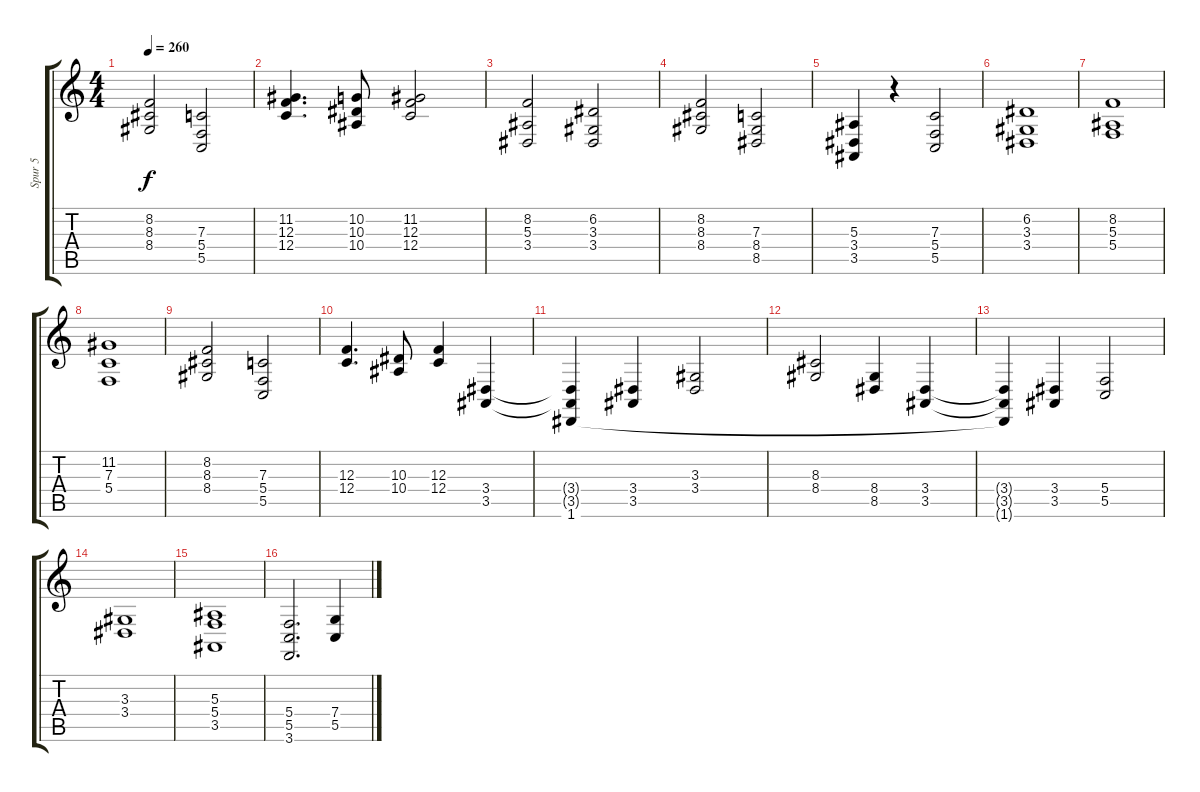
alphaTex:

\track ("Spur 5" "Spur 5") {instrument stringensemble1}
\staff {score tabs}
\tuning (D4 A3 F3 C3 G2 D2) {hide}
\ts (4 4)
\tempo 260
\clef g2
\ks c
(8.2 8.3 8.4).2{dy f} (7.3 5.4 5.5).2 |
(11.2 12.3 12.4).4{d} (10.2 10.3 10.4).8 (11.2 12.3 12.4).2 |
(8.2 5.3 3.4).2 (6.2 3.3 3.4).2 |
(8.2 8.3 8.4).2 (7.3 8.4 8.5).2 |
(5.3 3.4 3.5).4 r.4 (7.3 5.4 5.5).2 |
(6.2 3.3 3.4).1 |
(8.2 5.3 5.4).1 |
(11.2 7.3 5.4).1 |
(8.2 8.3 8.4).2 (7.3 5.4 5.5).2 |
(12.3 12.4).4{d} (10.3 10.4).8 (12.3 12.4).4 (3.4 3.5).4 |
(3.4{t} 3.5{t} 1.6).4 (3.4 3.5).4 (3.3 3.4).2 |
(8.3 8.4).2 (8.4 8.5).4 (3.4 3.5).4 |
(3.4{t} 3.5{t} 1.6{t}).4 (3.4 3.5).4 (5.4 5.5).2 |
(3.3 3.4).1 |
(5.3 5.4 3.5).1 |
(5.4 5.5 3.6).2{d} (7.4 5.5).4
